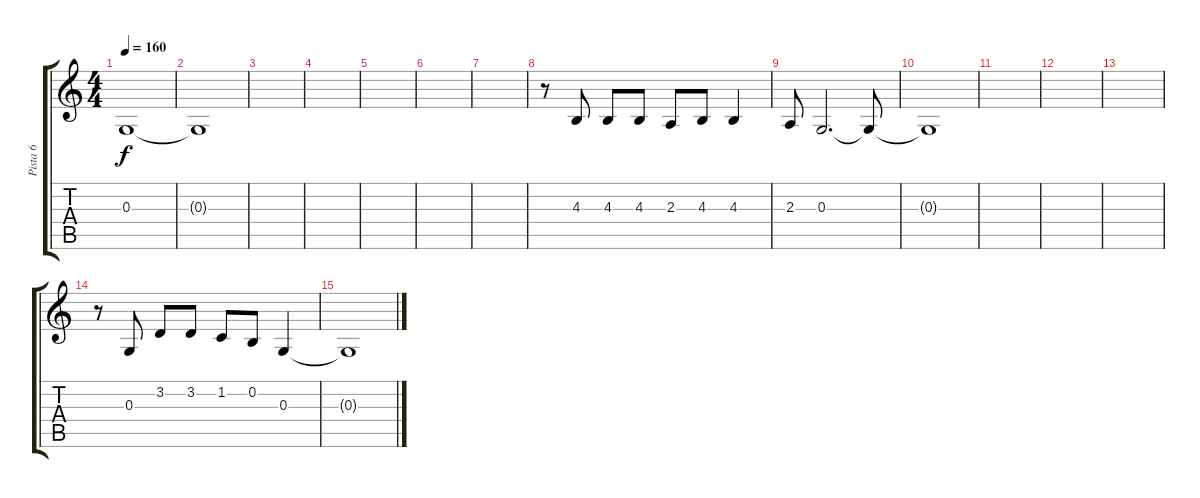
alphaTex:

\track ("Pista 6" "Pista 6") {instrument electricgrandpiano}
\staff {score tabs}
\tuning (E4 B3 G3 D3 A2 E2) {hide}
\ts (4 4)
\tempo 160
\clef g2
\ks c
0.3{t}.1{dy f} |
0.3{t}.1 |
|
|
|
|
|
r.8 4.3.8 4.3.8 4.3.8 2.3.8 4.3.8 4.3.4 |
2.3.8 0.3.2{d} 0.3{t}.8 |
0.3{t}.1 |
|
|
|
r.8 0.3.8 3.2.8 3.2.8 1.2.8 0.2.8 0.3.4 |
0.3{t}.1
